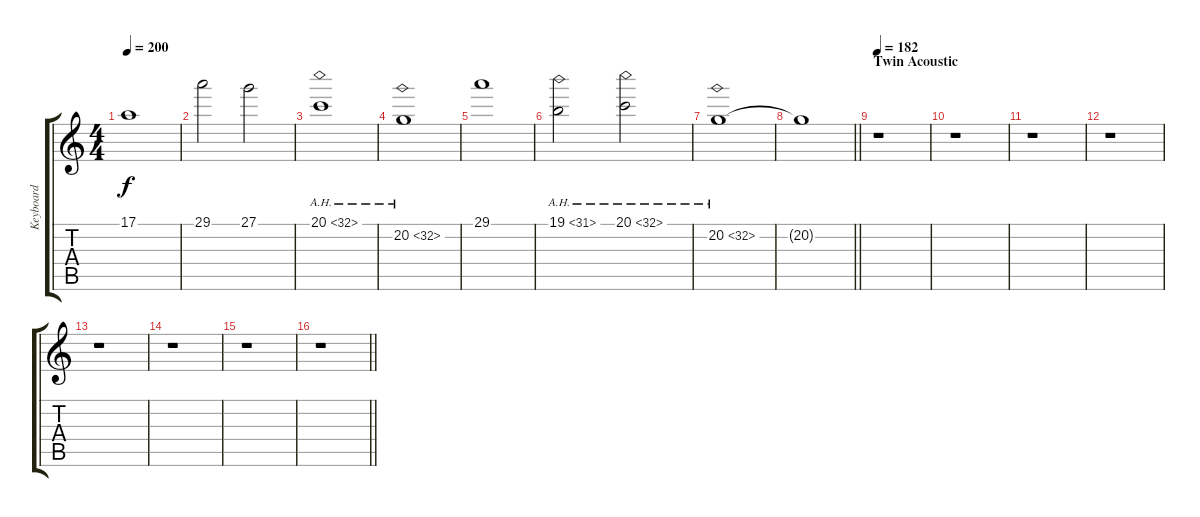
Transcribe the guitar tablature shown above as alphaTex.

\track ("Keyboard" "Keyboard") {instrument pad3polysynth}
\staff {score tabs}
\tuning (E4 B3 G3 D3 A2 E2) {hide}
\ts (4 4)
\section ("" "")
\tempo 200
\clef g2
\ks c
17.1.1{dy f} |
29.1.2 27.1.2 |
20.1{ah 12}.1 |
20.2{ah 12}.1 |
29.1.1 |
19.1{ah 12}.2 20.1{ah 12}.2 |
20.2{ah 12}.1{volume 0} |
\barLineRight lightlight
20.2{t}.1 |
\section ("" "Twin Acoustic")
\tempo 182
r.1 |
r.1 |
r.1 |
r.1 |
r.1 |
r.1 |
r.1 |
\barLineRight lightlight
r.1
